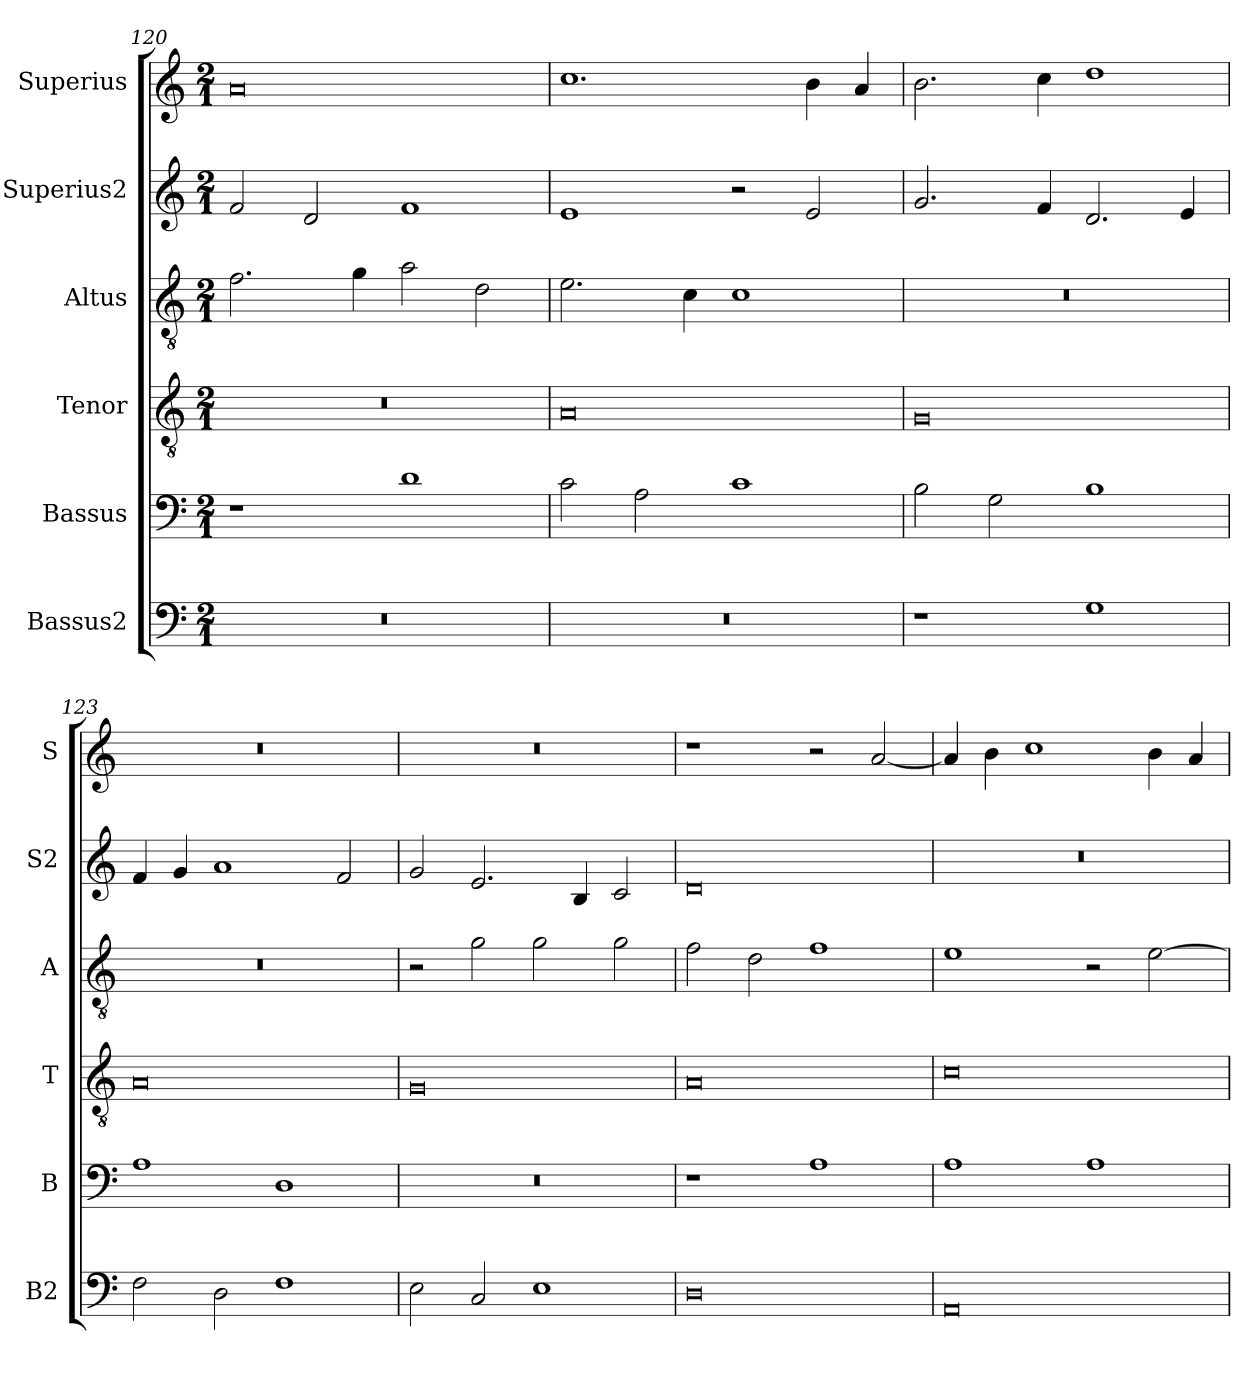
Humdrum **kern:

**kern	**kern	**kern	**kern	**kern	**kern
*part6	*part5	*part4	*part3	*part2	*part1
*staff6	*staff5	*staff4	*staff3	*staff2	*staff1
*I"Bassus2	*I"Bassus	*I"Tenor	*I"Altus	*I"Superius2	*I"Superius
*I'B2	*I'B	*I'T	*I'A	*I'S2	*I'S
*clefF4	*clefF4	*clefGv2	*clefGv2	*clefG2	*clefG2
*k[]	*k[]	*k[]	*k[]	*k[]	*k[]
*M2/1	*M2/1	*M2/1	*M2/1	*M2/1	*M2/1
=120	=120	=120	=120	=120	=120
0r	1r	0r	2.f\	2f/	0a
.	.	.	.	2d/	.
.	.	.	4g\	.	.
.	1d	.	2a\	1f	.
.	.	.	2d\	.	.
=121	=121	=121	=121	=121	=121
0r	2c\	0A	2.e\	1e	1.cc
.	2A\	.	.	.	.
.	.	.	4c\	.	.
.	1c	.	1c	2r	.
.	.	.	.	2e/	4b\
.	.	.	.	.	4a/
=122	=122	=122	=122	=122	=122
1r	2B\	0G	0r	2.g/	2.b\
.	2G\	.	.	.	.
.	.	.	.	4f/	4cc\
1G	1B	.	.	2.d/	1dd
.	.	.	.	4e/	.
=123	=123	=123	=123	=123	=123
2F\	1A	0A	0r	4f/	0r
.	.	.	.	4g/	.
2D\	.	.	.	1a	.
1F	1D	.	.	.	.
.	.	.	.	2f/	.
=124	=124	=124	=124	=124	=124
2E\	0r	0G	2r	2g/	0r
2C/	.	.	2g\	2.e/	.
1E	.	.	2g\	.	.
.	.	.	.	4B/	.
.	.	.	2g\	2c/	.
=125	=125	=125	=125	=125	=125
0D	1r	0A	2f\	0d	1r
.	.	.	2d\	.	.
.	1A	.	1f	.	2r
.	.	.	.	.	[2a/
=126	=126	=126	=126	=126	=126
0AA	1A	0c	1e	0r	4a/]
.	.	.	.	.	4b\
.	.	.	.	.	1cc
.	1A	.	2r	.	.
.	.	.	[2e\	.	4b\
.	.	.	.	.	4a/
=	=	=	=	=	=
*-	*-	*-	*-	*-	*-
